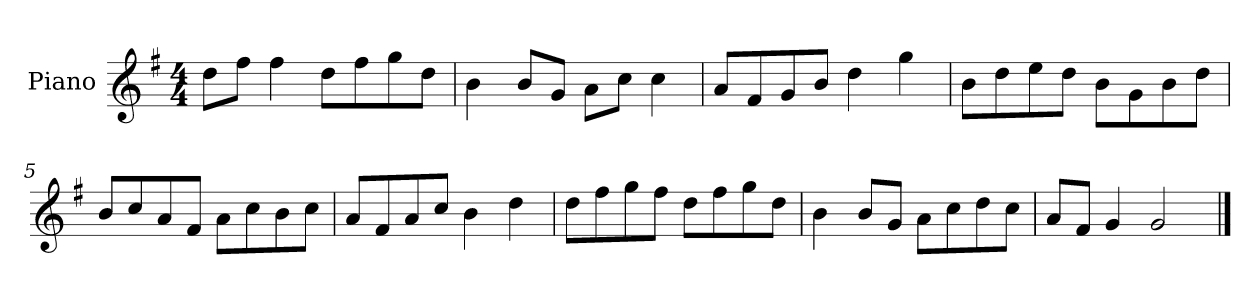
**kern
*part1
*staff1
*I"Piano
*I'P-no
*clefG2
*k[f#]
*M4/4
*MM90
=1
8dd\L
8ff#\J
4ff#\
8dd\L
8ff#\
8gg\
8dd\J
=2
4b\
8b/L
8g/J
8a\L
8cc\J
4cc\
=3
8a/L
8f#/
8g/
8b/J
4dd\
4gg\
=4
8b\L
8dd\
8ee\
8dd\J
8b\L
8g\
8b\
8dd\J
=5
8b/L
8cc/
8a/
8f#/J
8a\L
8cc\
8b\
8cc\J
!!LO:LB:g=z
=6
8a/L
8f#/
8a/
8cc/J
4b\
4dd\
=7
8dd\L
8ff#\
8gg\
8ff#\J
8dd\L
8ff#\
8gg\
8dd\J
=8
4b\
8b/L
8g/J
8a\L
8cc\
8dd\
8cc\J
=9
8a/L
8f#/J
4g/
2g/
==
*-
